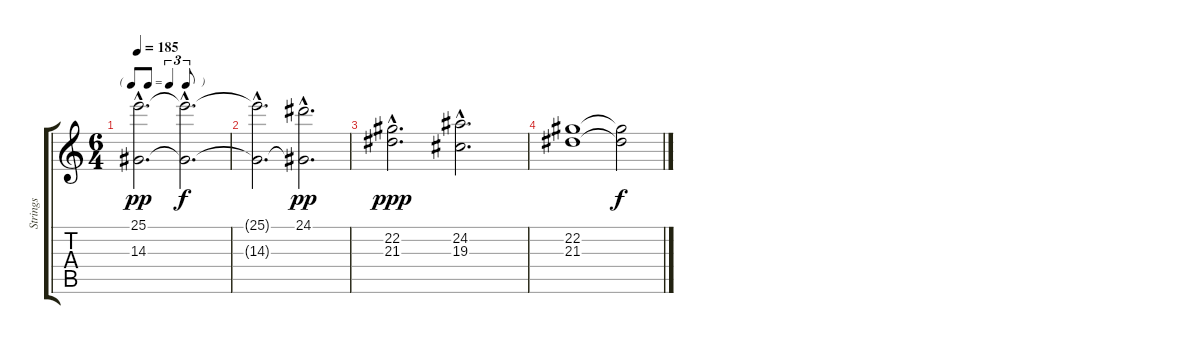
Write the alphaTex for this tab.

\track ("Strings" "Strings") {instrument synthstrings1}
\staff {score tabs}
\tuning (Eb4 Bb3 Gb3 Db3 Ab2 Eb2) {hide}
\ts (6 4)
\tf triplet8th
\tempo 185
\clef g2
\ks c
(25.1{hac} 14.3{hac}).2{d dy pp} (25.1{hac t} 14.3{hac t}).2{d dy f} |
(25.1{hac t} 14.3{hac t}).2{d} (24.1{hac} 14.3{hac t}).2{d dy pp} |
(22.2{hac} 21.3{hac}).2{d dy ppp} (24.2{hac} 19.3{hac}).2{d} |
(22.2 21.3).1 (22.2{t} 21.3{t}).2{dy f}
